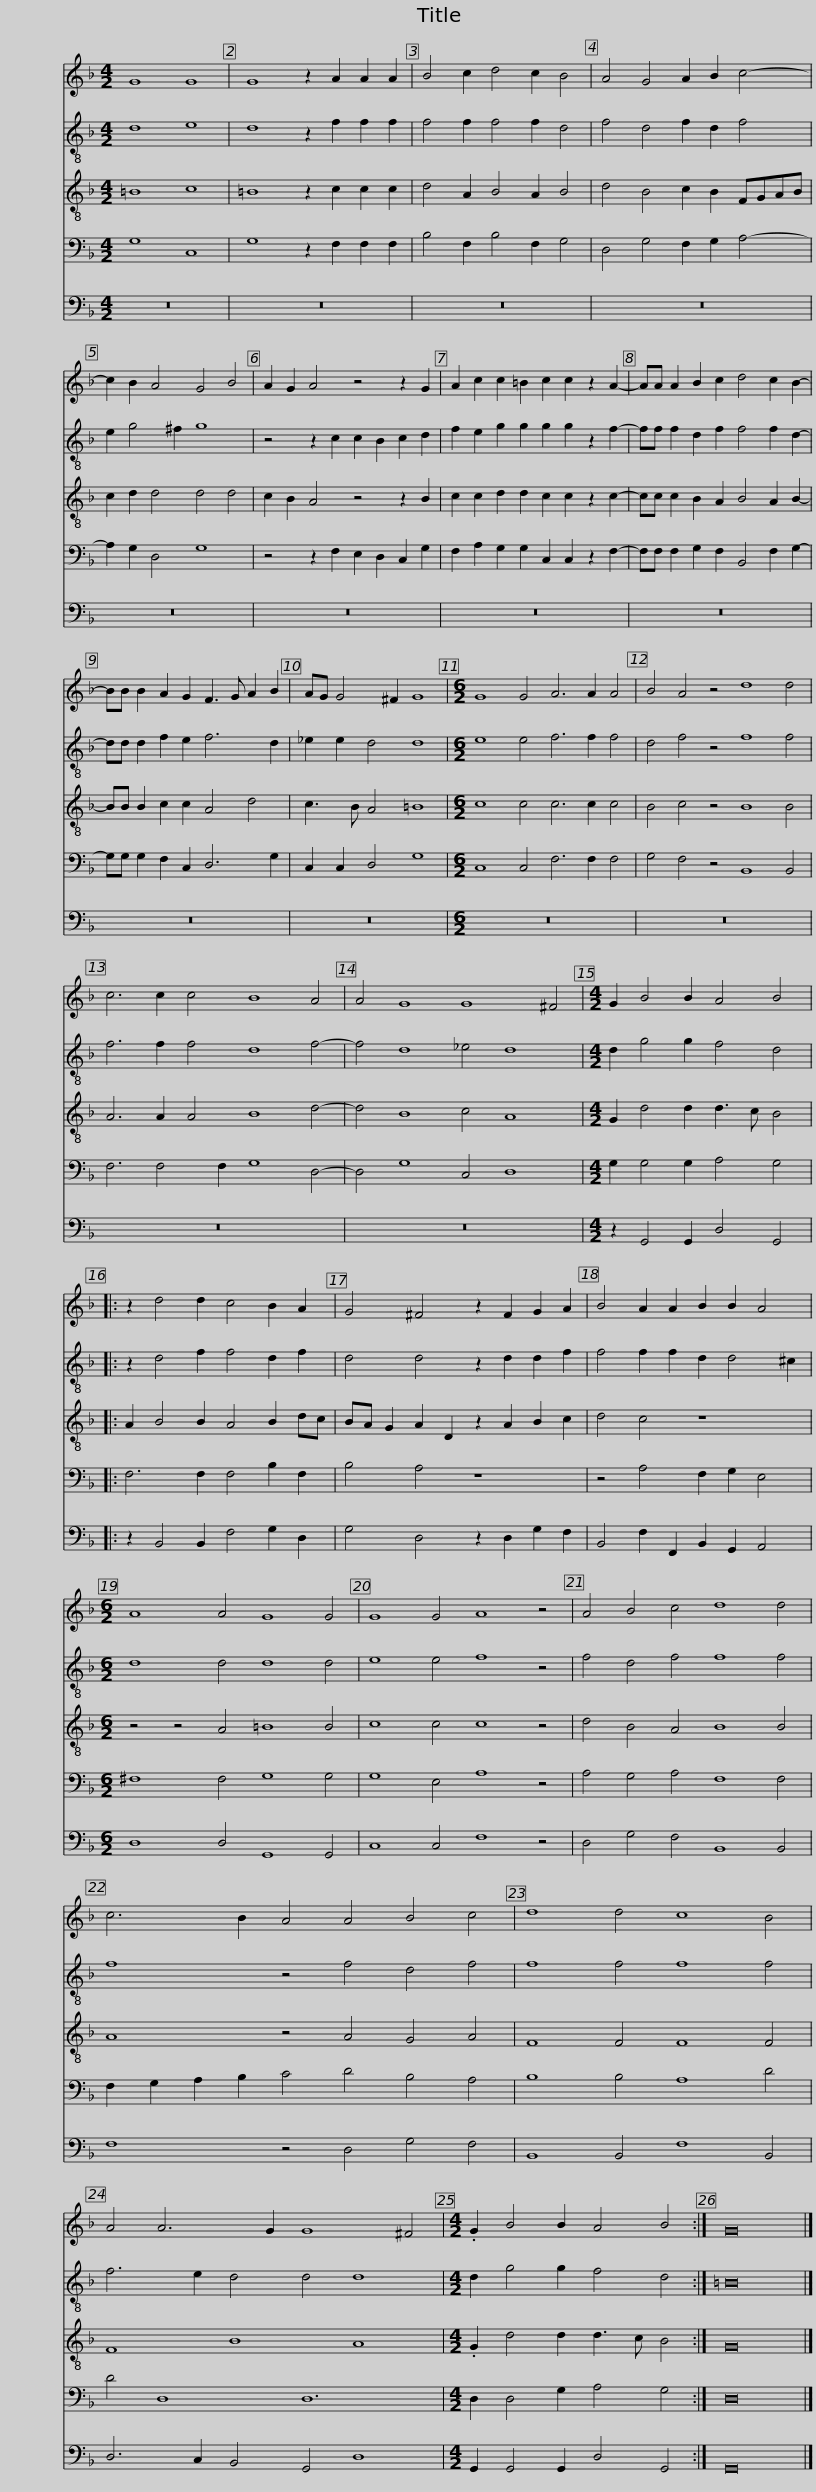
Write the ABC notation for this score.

X:1
%%score 1 2 3 4 5
L:1/8
M:4/2
I:linebreak $
K:F
V:1 treble
V:2 treble-8
V:3 treble-8
V:4 bass
V:5 bass
V:1
 G8 G8 | G8 z2 A2 A2 A2 | B4 c2 d4 c2 B4 | A4 G4 A2 B2 c4- | c2 B2 A4 G4 B4 |$ %5
 A2 G2 A4 z4 z2 G2 | A2 c2 c2 =B2 c2 c2 z2 A2- |$ AA A2 B2 c2 d4 c2 B2- | BB B2 A2 G2 F3 G A2 B2 | AG G4 ^F2 G8 | %10
[M:6/2] G8 G4 A6 A2 A4 |$ B4 A4 z4 d8 d4 | c6 c2 c4 B8 A4 |$ A4 G8 G8 ^F4 |[M:4/2] G2 B4 B2 A4 B4 |: %15
 z2 d4 d2 c4 B2 A2 | G4 ^F4 z2 F2 G2 A2 |$ B4 A2 A2 B2 B2 A4 |[M:6/2] A8 A4 G8 G4 |$ G8 G4 A8 z4 | %20
 A4 B4 c4 d8 d4 | c6 B2 A4 A4 B4 c4 | d8 d4 c8 B4 |$ A4 A6 G2 G8 ^F4 |[M:4/2] .G2 B4 B2 A4 B4 :| %25
 G16 |] %26
V:2
 d8 e8 | d8 z2 f2 f2 f2 | f4 f2 f4 f2 d4 | f4 d4 f2 d2 f4 | e2 g4 ^f2 g8 |$ %5
 z4 z2 c2 c2 B2 c2 d2 | f2 e2 g2 g2 g2 g2 z2 f2- |$ ff f2 d2 f2 f4 f2 d2- | dd d2 f2 e2 f6 d2 | _e2 e2 d4 d8 | %10
[M:6/2] e8 e4 f6 f2 f4 |$ d4 f4 z4 f8 f4 | f6 f2 f4 d8 f4- |$ f4 d8 _e4 d8 |[M:4/2] d2 g4 g2 f4 d4 |: %15
 z2 d4 f2 f4 d2 f2 | d4 d4 z2 d2 d2 f2 |$ f4 f2 f2 d2 d4 ^c2 |[M:6/2] d8 d4 d8 d4 |$ e8 e4 f8 z4 | %20
 f4 d4 f4 f8 f4 | f8 z4 f4 d4 f4 | f8 f4 f8 f4 |$ f6 e2 d4 d4 d8 |[M:4/2] d2 g4 g2 f4 d4 :| %25
 =B16 |] %26
V:3
 =B8 c8 | =B8 z2 c2 c2 c2 | d4 A2 B4 A2 B4 | d4 B4 c2 B2 FGAB | c2 d2 d4 d4 d4 |$ %5
 c2 B2 A4 z4 z2 B2 | c2 c2 d2 d2 c2 c2 z2 c2- |$ cc c2 B2 A2 B4 A2 B2- | BB B2 c2 c2 A4 d4 | c3 B A4 =B8 | %10
[M:6/2] c8 c4 c6 c2 c4 |$ B4 c4 z4 B8 B4 | A6 A2 A4 B8 d4- |$ d4 B8 c4 A8 |[M:4/2] G2 d4 d2 d3 c B4 |: %15
 A2 B4 B2 A4 B2 dc | BA G2 A2 D2 z2 A2 B2 c2 |$ d4 c4 z8 |[M:6/2] z4 z4 A4 =B8 B4 |$ c8 c4 c8 z4 | %20
 d4 B4 A4 B8 B4 | A8 z4 A4 G4 A4 | F8 F4 F8 F4 |$ F8 B8 A8 |[M:4/2] .G2 d4 d2 d3 c B4 :| %25
 G16 |] %26
V:4
 G,8 C,8 | G,8 z2 F,2 F,2 F,2 | B,4 F,2 B,4 F,2 G,4 | D,4 G,4 F,2 G,2 A,4- | A,2 G,2 D,4 G,8 |$ %5
 z4 z2 F,2 E,2 D,2 C,2 G,2 | F,2 A,2 G,2 G,2 C,2 C,2 z2 F,2- |$ F,F, F,2 G,2 F,2 B,,4 F,2 G,2- | G,G, G,2 F,2 C,2 D,6 G,2 | C,2 C,2 D,4 G,8 | %10
[M:6/2] C,8 C,4 F,6 F,2 F,4 |$ G,4 F,4 z4 B,,8 B,,4 | F,6 F,4 F,2 G,8 D,4- |$ D,4 G,8 C,4 D,8 |[M:4/2] G,2 G,4 G,2 A,4 G,4 |: %15
 F,6 F,2 F,4 B,2 F,2 | B,4 A,4 z8 |$ z4 A,4 F,2 G,2 E,4 |[M:6/2] ^F,8 F,4 G,8 G,4 |$ G,8 E,4 A,8 z4 | %20
 A,4 G,4 A,4 F,8 F,4 | F,2 G,2 A,2 B,2 C4 D4 B,4 A,4 | B,8 B,4 A,8 D4 |$ D4 D,8 D,12 |[M:4/2] D,2 D,4 G,2 A,4 G,4 :| %25
 D,16 |] %26
V:5
 z16 | z16 | z16 | z16 | z16 |$ %5
 z16 | z16 |$ z16 | z16 | z16 | %10
[M:6/2] z24 |$ z24 | z24 |$ z24 |[M:4/2] z2 G,,4 G,,2 D,4 G,,4 |: %15
 z2 B,,4 B,,2 F,4 G,2 D,2 | G,4 D,4 z2 D,2 G,2 F,2 |$ B,,4 F,2 F,,2 B,,2 G,,2 A,,4 |[M:6/2] D,8 D,4 G,,8 G,,4 |$ C,8 C,4 F,8 z4 | %20
 D,4 G,4 F,4 B,,8 B,,4 | F,8 z4 D,4 G,4 F,4 | B,,8 B,,4 F,8 B,,4 |$ D,6 C,2 B,,4 G,,4 D,8 |[M:4/2] G,,2 G,,4 G,,2 D,4 G,,4 :| %25
 G,,16 |] %26
